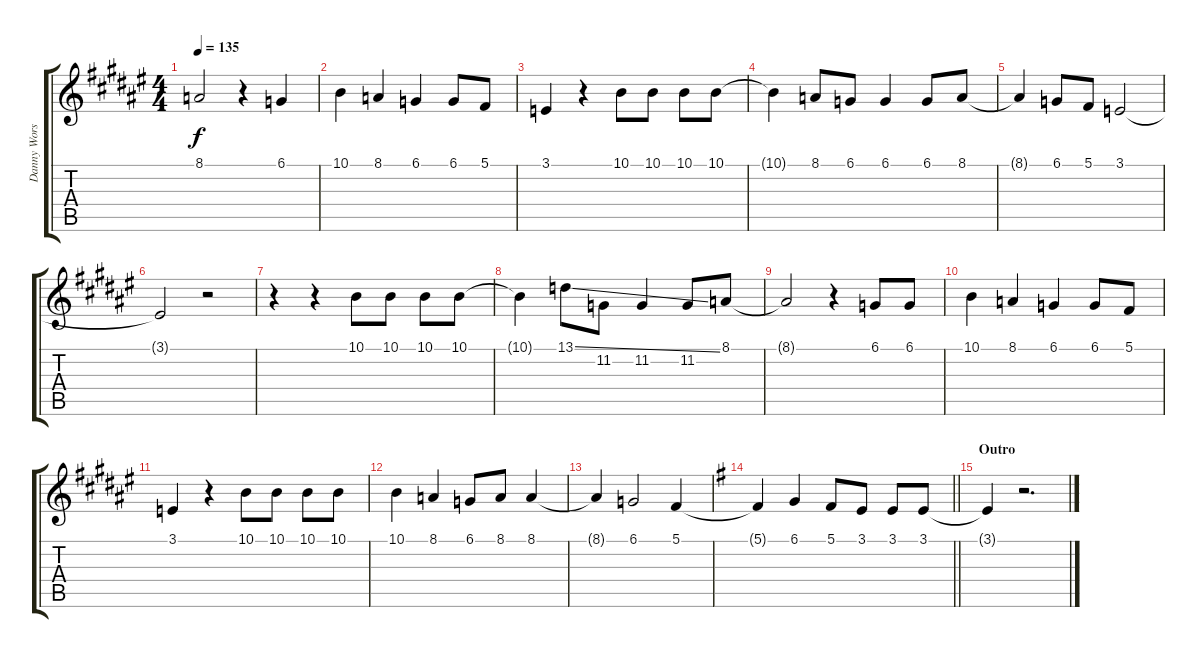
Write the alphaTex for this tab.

\track ("Danny Worsnop" "Danny Wors") {instrument tenorsax}
\staff {score tabs}
\tuning (Db4 Ab3 E3 B2 Gb2 B1) {hide}
\ts (4 4)
\tempo 135
\clef g2
\ks d#minor
8.1{t}.2{dy f} r.4 6.1.4 |
10.1.4 8.1.4 6.1.4 6.1.8 5.1.8 |
3.1.4 r.4 10.1.8 10.1.8 10.1.8 10.1.8 |
10.1{t}.4 8.1.8 6.1.8 6.1.4 6.1.8 8.1.8 |
8.1{t}.4 6.1.8 5.1.8 3.1.2 |
3.1{t}.2 r.2 |
r.4 r.4 10.1.8 10.1.8 10.1.8 10.1.8 |
10.1{t}.4 13.1{ss}.8 11.2.8 11.2.4 11.2.8 8.1.8 |
8.1{t}.2 r.4 6.1.8 6.1.8 |
10.1.4 8.1.4 6.1.4 6.1.8 5.1.8 |
3.1.4 r.4 10.1.8 10.1.8 10.1.8 10.1.8 |
10.1.4 8.1.4 6.1.8 8.1.8 8.1.4 |
8.1{t}.4 6.1.2 5.1.4 |
\barLineRight lightlight
\ks eminor
5.1{t}.4 6.1.4 5.1.8 3.1.8 3.1.8 3.1.8 |
\section ("" "Outro")
3.1{t}.4 r.2{d}
